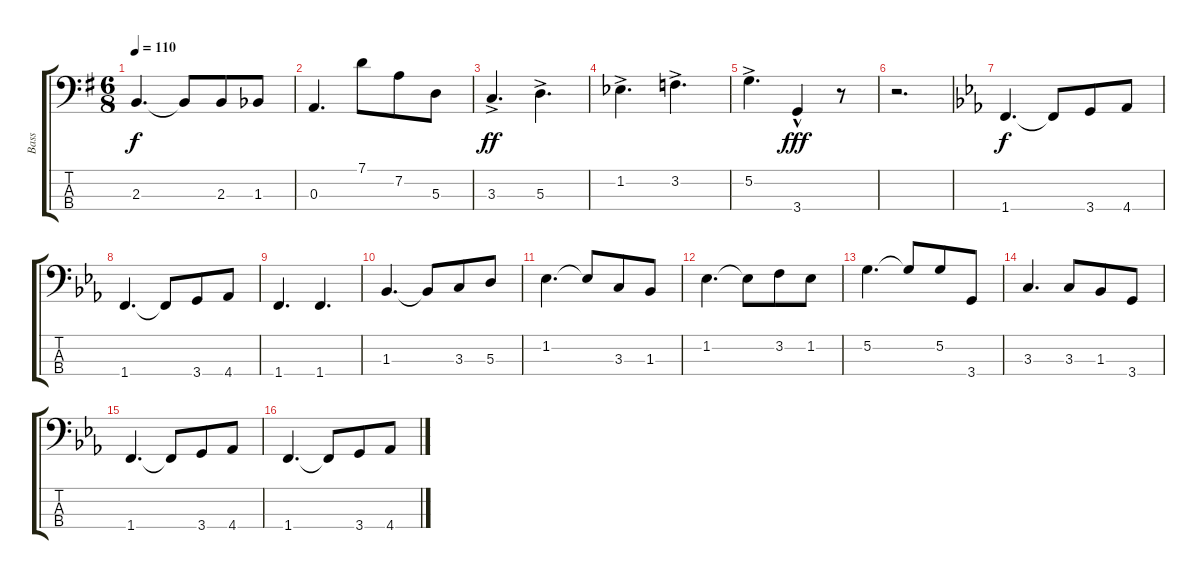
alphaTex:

\track ("Bass" "Bass") {instrument electricbassfinger}
\staff {score tabs}
\tuning (G2 D2 A1 E1) {hide}
\ts (6 8)
\tempo 110
\clef f4
\ks g
2.3.4{d dy f} 2.3{t}.8 2.3.8 1.3{acc b}.8 |
0.3.4{d} 7.1.8 7.2.8 5.3.8 |
3.3{ac}.4{d dy ff} 5.3{ac}.4{d} |
1.2{ac acc b}.4{d} 3.2{ac}.4{d} |
5.2{ac}.4{d} 3.4{hac}.4{dy fff} r.8 |
r.2{d} |
\ks eb
1.4.4{d dy f} 1.4{t}.8 3.4.8 4.4.8 |
1.4.4{d} 1.4{t}.8 3.4.8 4.4.8 |
1.4.4{d} 1.4.4{d} |
1.3.4{d} 1.3{t}.8 3.3.8 5.3.8 |
1.2.4{d} 1.2{t}.8 3.3.8 1.3.8 |
1.2.4{d} 1.2{t}.8 3.2.8 1.2.8 |
5.2.4{d} 5.2{t}.8 5.2.8 3.4.8 |
3.3.4{d} 3.3.8 1.3.8 3.4.8 |
1.4.4{d} 1.4{t}.8 3.4.8 4.4.8 |
1.4.4{d} 1.4{t}.8 3.4.8 4.4.8
